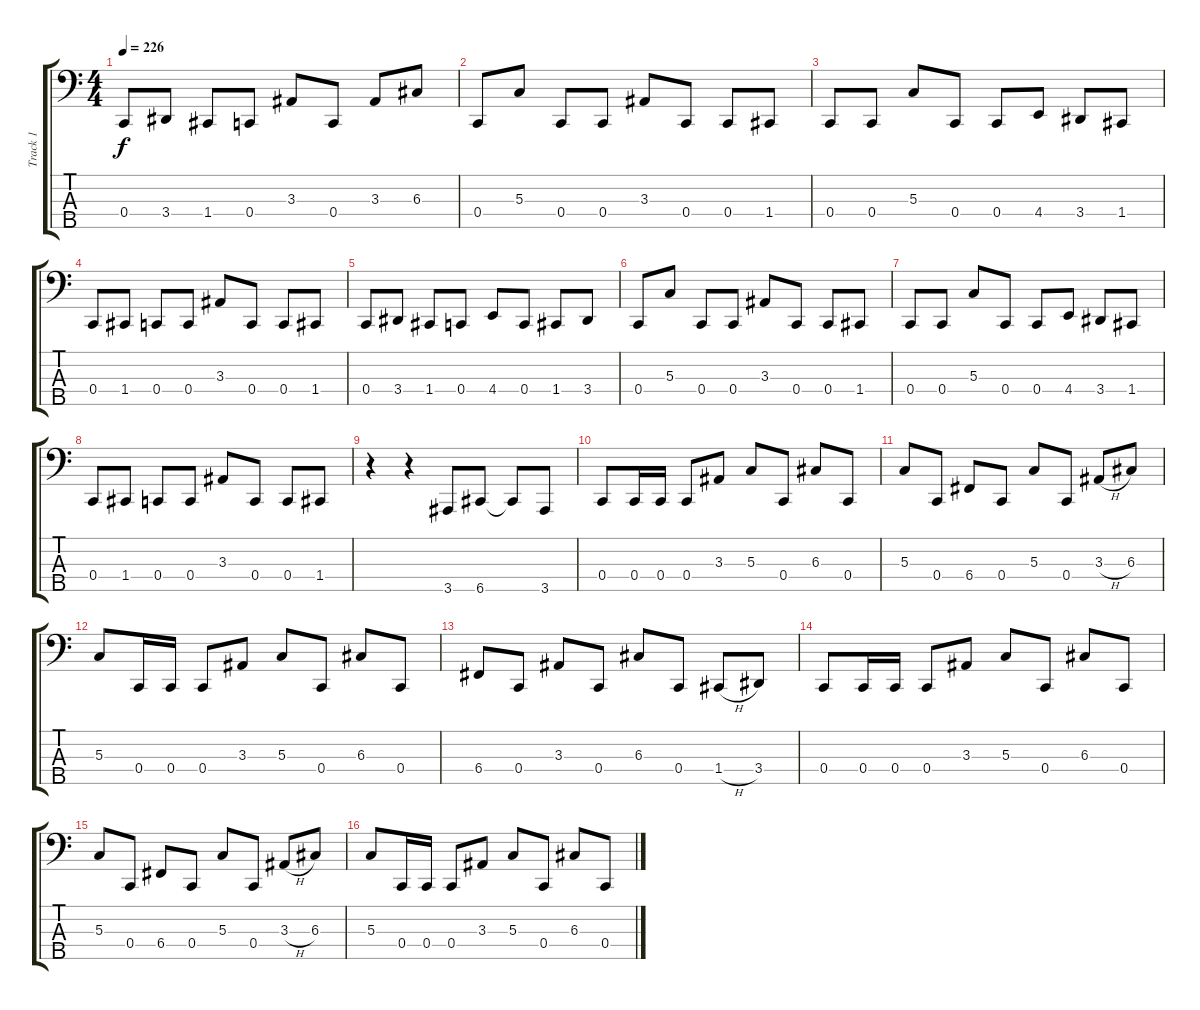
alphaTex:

\track ("Track 1" "Track 1") {instrument electricbasspick}
\staff {score tabs}
\tuning (F2 C2 G1 C1 G0) {hide}
\ts (4 4)
\tempo 226
\clef f4
\ks c
0.4.8{dy f} 3.4.8 1.4.8 0.4.8 3.3.8 0.4.8 3.3.8 6.3.8 |
0.4.8 5.3.8 0.4.8 0.4.8 3.3.8 0.4.8 0.4.8 1.4.8 |
0.4.8 0.4.8 5.3.8 0.4.8 0.4.8 4.4.8 3.4.8 1.4.8 |
0.4.8 1.4.8 0.4.8 0.4.8 3.3.8 0.4.8 0.4.8 1.4.8 |
0.4.8 3.4.8 1.4.8 0.4.8 4.4.8 0.4.8 1.4.8 3.4.8 |
0.4.8 5.3.8 0.4.8 0.4.8 3.3.8 0.4.8 0.4.8 1.4.8 |
0.4.8 0.4.8 5.3.8 0.4.8 0.4.8 4.4.8 3.4.8 1.4.8 |
0.4.8 1.4.8 0.4.8 0.4.8 3.3.8 0.4.8 0.4.8 1.4.8 |
r.4 r.4 3.5.8 6.5.8 6.5{t}.8 3.5.8 |
0.4.8 0.4.16 0.4.16 0.4.8 3.3.8 5.3.8 0.4.8 6.3.8 0.4.8 |
5.3.8 0.4.8 6.4.8 0.4.8 5.3.8 0.4.8 3.3{h}.8 6.3.8 |
5.3.8 0.4.16 0.4.16 0.4.8 3.3.8 5.3.8 0.4.8 6.3.8 0.4.8 |
6.4.8 0.4.8 3.3.8 0.4.8 6.3.8 0.4.8 1.4{h}.8 3.4.8 |
0.4.8 0.4.16 0.4.16 0.4.8 3.3.8 5.3.8 0.4.8 6.3.8 0.4.8 |
5.3.8 0.4.8 6.4.8 0.4.8 5.3.8 0.4.8 3.3{h}.8 6.3.8 |
5.3.8 0.4.16 0.4.16 0.4.8 3.3.8 5.3.8 0.4.8 6.3.8 0.4.8
